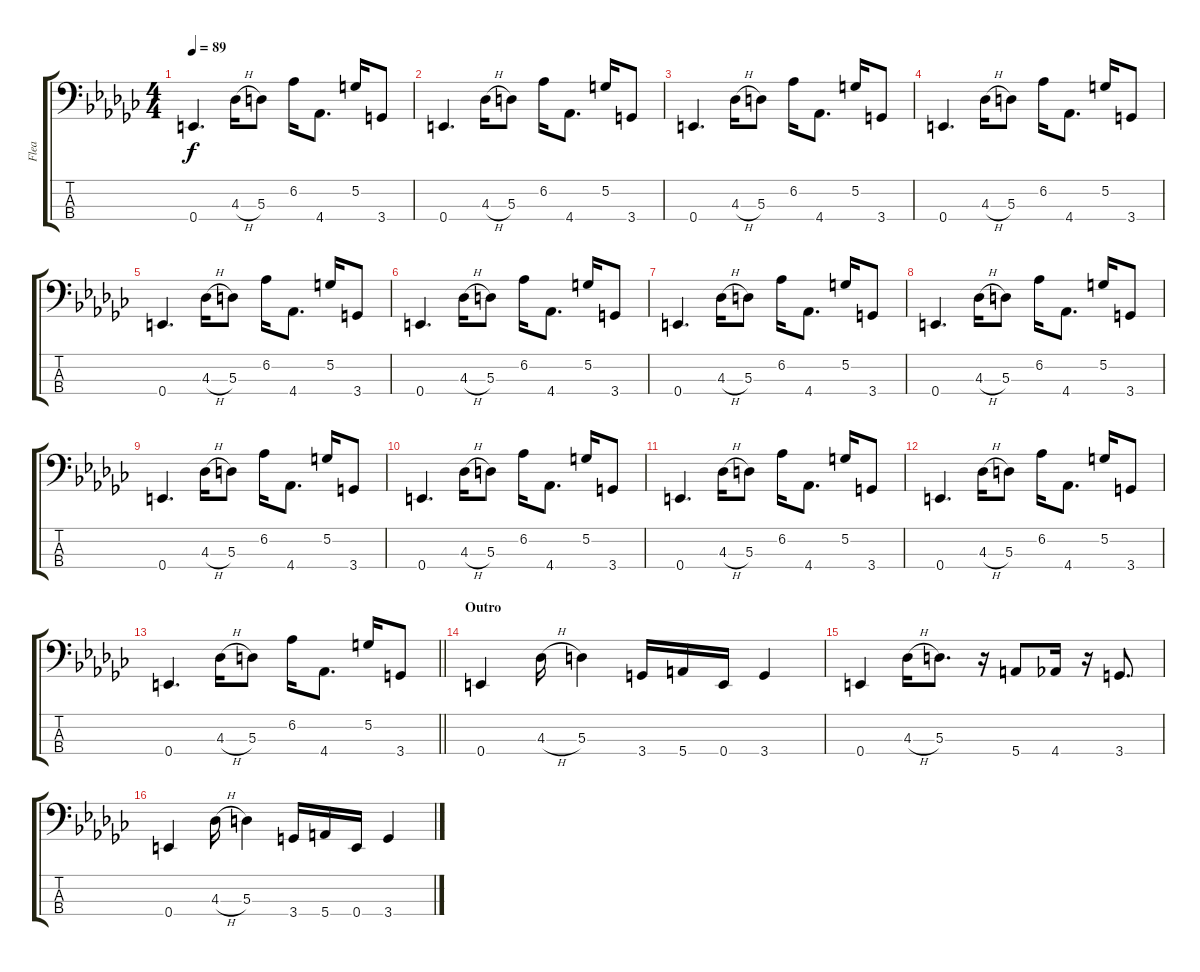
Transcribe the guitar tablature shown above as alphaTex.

\track ("Flea" "Flea") {instrument electricbassfinger}
\staff {score tabs}
\tuning (G2 D2 A1 E1) {hide}
\ts (4 4)
\tempo 89
\clef f4
\ks gb
0.4.4{d dy f} 4.3{h}.16 5.3.8 6.2.16 4.4.8{d} 5.2.16 3.4.8 |
0.4.4{d} 4.3{h}.16 5.3.8 6.2.16 4.4.8{d} 5.2.16 3.4.8 |
0.4.4{d} 4.3{h}.16 5.3.8 6.2.16 4.4.8{d} 5.2.16 3.4.8 |
0.4.4{d} 4.3{h}.16 5.3.8 6.2.16 4.4.8{d} 5.2.16 3.4.8 |
0.4.4{d} 4.3{h}.16 5.3.8 6.2.16 4.4.8{d} 5.2.16 3.4.8 |
0.4.4{d} 4.3{h}.16 5.3.8 6.2.16 4.4.8{d} 5.2.16 3.4.8 |
0.4.4{d} 4.3{h}.16 5.3.8 6.2.16 4.4.8{d} 5.2.16 3.4.8 |
0.4.4{d} 4.3{h}.16 5.3.8 6.2.16 4.4.8{d} 5.2.16 3.4.8 |
0.4.4{d} 4.3{h}.16 5.3.8 6.2.16 4.4.8{d} 5.2.16 3.4.8 |
0.4.4{d} 4.3{h}.16 5.3.8 6.2.16 4.4.8{d} 5.2.16 3.4.8 |
0.4.4{d} 4.3{h}.16 5.3.8 6.2.16 4.4.8{d} 5.2.16 3.4.8 |
0.4.4{d} 4.3{h}.16 5.3.8 6.2.16 4.4.8{d} 5.2.16 3.4.8 |
\barLineRight lightlight
0.4.4{d} 4.3{h}.16 5.3.8 6.2.16 4.4.8{d} 5.2.16 3.4.8 |
\section ("" "Outro")
0.4.4 4.3{h}.16 5.3.4 3.4.16 5.4.16 0.4.16 3.4.4 |
0.4.4 4.3{h}.16 5.3.8{d} r.16 5.4.8 4.4.16 r.16 3.4.8{d} |
0.4.4 4.3{h}.16 5.3.4 3.4.16 5.4.16 0.4.16 3.4.4
